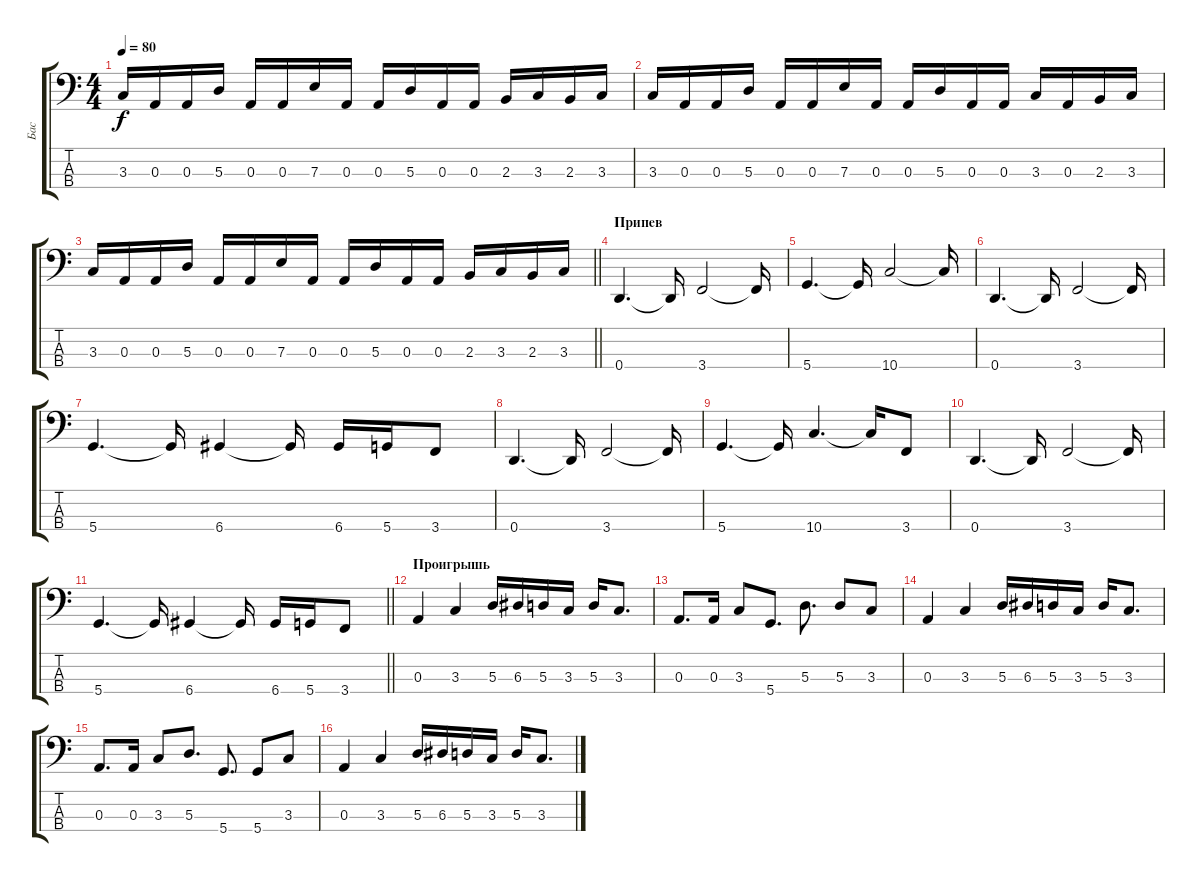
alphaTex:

\track ("Бас" "Бас") {instrument electricbassfinger}
\staff {score tabs}
\tuning (G2 D2 A1 D1) {hide}
\ts (4 4)
\tempo 80
\clef f4
\ks c
3.3.16{dy f} 0.3.16 0.3.16 5.3.16 0.3.16 0.3.16 7.3.16 0.3.16 0.3.16 5.3.16 0.3.16 0.3.16 2.3.16 3.3.16 2.3.16 3.3.16 |
3.3.16 0.3.16 0.3.16 5.3.16 0.3.16 0.3.16 7.3.16 0.3.16 0.3.16 5.3.16 0.3.16 0.3.16 3.3.16 0.3.16 2.3.16 3.3.16 |
\barLineRight lightlight
3.3.16 0.3.16 0.3.16 5.3.16 0.3.16 0.3.16 7.3.16 0.3.16 0.3.16 5.3.16 0.3.16 0.3.16 2.3.16 3.3.16 2.3.16 3.3.16 |
\section ("" "Припев")
0.4.4{d} 0.4{t}.16 3.4.2 3.4{t}.16 |
5.4.4{d} 5.4{t}.16 10.4.2 10.4{t}.16 |
0.4.4{d} 0.4{t}.16 3.4.2 3.4{t}.16 |
5.4.4{d} 5.4{t}.16 6.4.4 6.4{t}.16 6.4.16 5.4.16 3.4.8 |
0.4.4{d} 0.4{t}.16 3.4.2 3.4{t}.16 |
5.4.4{d} 5.4{t}.16 10.4.4{d} 10.4{t}.16 3.4.8 |
0.4.4{d} 0.4{t}.16 3.4.2 3.4{t}.16 |
\barLineRight lightlight
5.4.4{d} 5.4{t}.16 6.4.4 6.4{t}.16 6.4.16 5.4.16 3.4.8 |
\section ("" "Проигрышь")
0.3.4 3.3.4 5.3.16 6.3.16 5.3.16 3.3.16 5.3.16 3.3.8{d} |
0.3.8{d} 0.3.16 3.3.8 5.4.8{d} 5.3.8{d} 5.3.8 3.3.8 |
0.3.4 3.3.4 5.3.16 6.3.16 5.3.16 3.3.16 5.3.16 3.3.8{d} |
0.3.8{d} 0.3.16 3.3.8 5.3.8{d} 5.4.8{d} 5.4.8 3.3.8 |
0.3.4 3.3.4 5.3.16 6.3.16 5.3.16 3.3.16 5.3.16 3.3.8{d}
